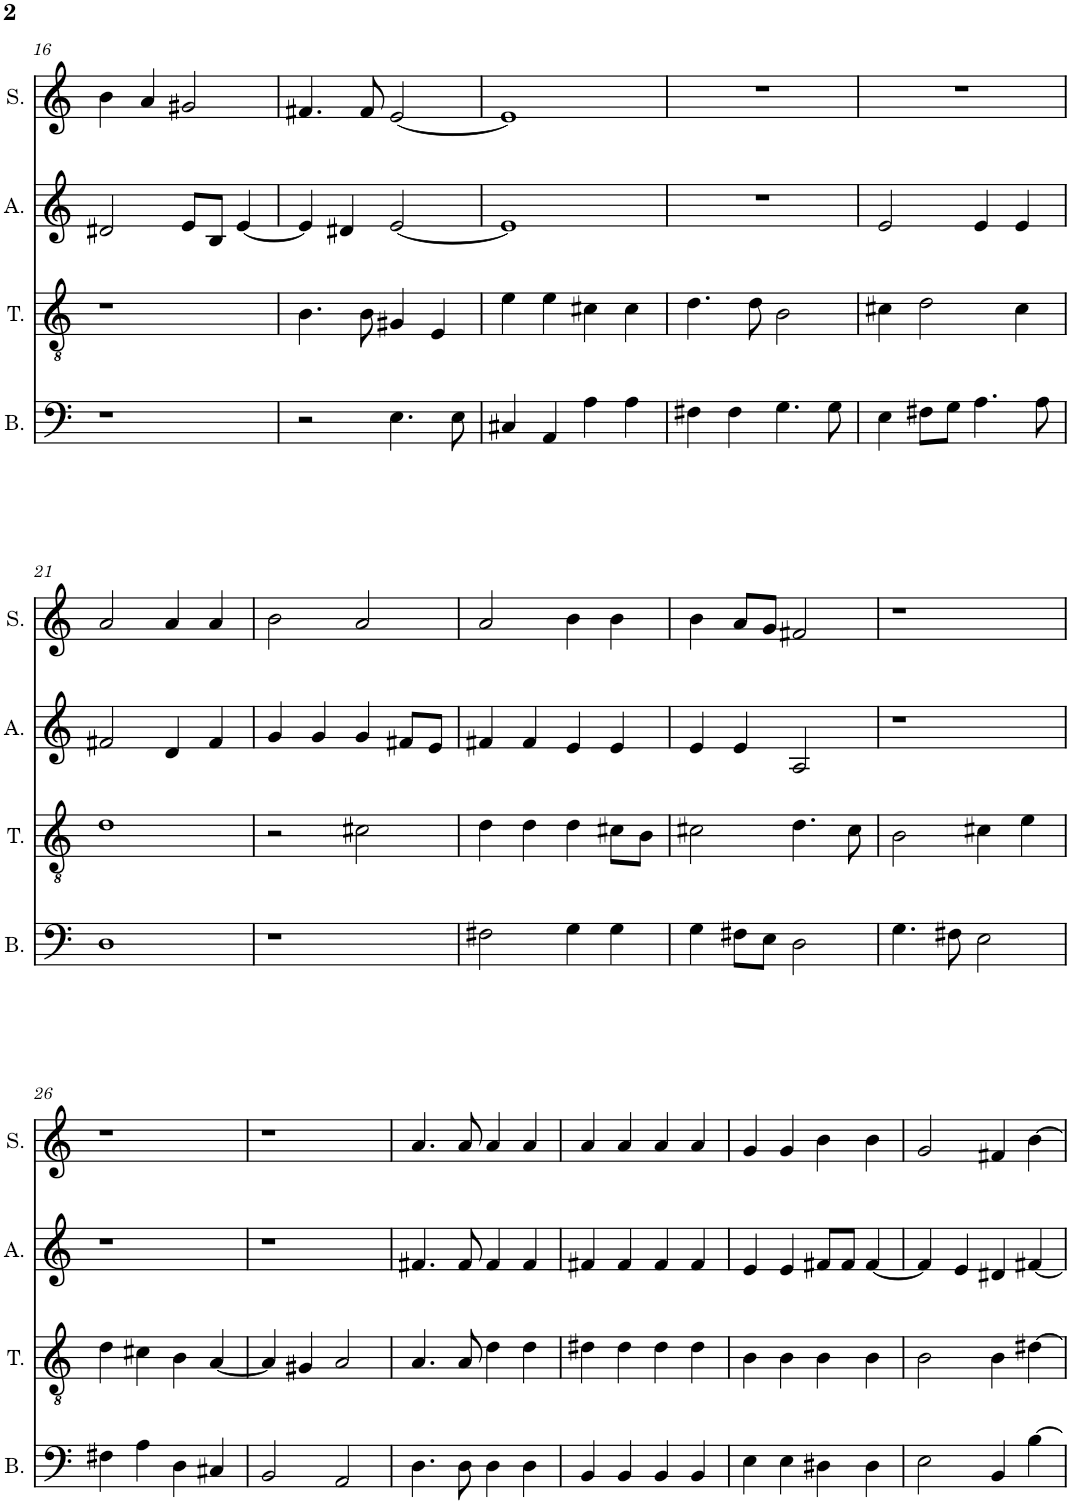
**kern	**kern	**kern	**kern
*part4	*part3	*part2	*part1
*staff4	*staff3	*staff2	*staff1
*I"Basse	*I"Tenor	*I"Alto	*I"Soprano
*I'B.	*I'T.	*I'A.	*I'S.
!!LO:PB:g=z
*clefF4	*clefGv2	*clefG2	*clefG2
*k[]	*k[]	*k[]	*k[]
*M4/4	*M4/4	*M4/4	*M4/4
*met(c)	*met(c)	*met(c)	*met(c)
=16	=16	=16	=16
1r	1r	2d#X/	4b\
.	.	.	4a/
.	.	8e/L	2g#X/
.	.	8B/J	.
.	.	[4e/	.
=17	=17	=17	=17
2r	4.B\	4e/]	4.f#X/
.	.	4d#X/	.
.	8B\	.	8f#/
4.E\	4G#X/	[2e/	[2e/
.	4E/	.	.
8E\	.	.	.
=18	=18	=18	=18
4C#X/	4e\	1e]	1e]
4AA/	4e\	.	.
4A\	4c#X\	.	.
4A\	4c#\	.	.
=19	=19	=19	=19
4F#X\	4.d\	1r	1r
4F#\	.	.	.
.	8d\	.	.
4.G\	2B\	.	.
8G\	.	.	.
=20	=20	=20	=20
4E\	4c#X\	2e/	1r
8F#X\L	2d\	.	.
8G\J	.	.	.
4.A\	.	4e/	.
.	4c#\	4e/	.
8A\	.	.	.
!!LO:LB:g=z
=21	=21	=21	=21
1D	1d	2f#X/	2a/
.	.	4d/	4a/
.	.	4f#/	4a/
=22	=22	=22	=22
1r	2r	4g/	2b\
.	.	4g/	.
.	2c#X\	4g/	2a/
.	.	8f#X/L	.
.	.	8e/J	.
=23	=23	=23	=23
2F#X\	4d\	4f#X/	2a/
.	4d\	4f#/	.
4G\	4d\	4e/	4b\
4G\	8c#X\L	4e/	4b\
.	8B\J	.	.
=24	=24	=24	=24
4G\	2c#X\	4e/	4b\
8F#X\L	.	4e/	8a/L
8E\J	.	.	8g/J
2D\	4.d\	2A/	2f#X/
.	8c#\	.	.
=25	=25	=25	=25
4.G\	2B\	1r	1r
8F#X\	.	.	.
2E\	4c#X\	.	.
.	4e\	.	.
!!LO:LB:g=z
=26	=26	=26	=26
4F#X\	4d\	1r	1r
4A\	4c#X\	.	.
4D\	4B\	.	.
4C#X/	[4A/	.	.
=27	=27	=27	=27
2BB/	4A/]	1r	1r
.	4G#X/	.	.
2AA/	2A/	.	.
=28	=28	=28	=28
4.D\	4.A/	4.f#X/	4.a/
8D\	8A/	8f#/	8a/
4D\	4d\	4f#/	4a/
4D\	4d\	4f#/	4a/
=29	=29	=29	=29
4BB/	4d#X\	4f#X/	4a/
4BB/	4d#\	4f#/	4a/
4BB/	4d#\	4f#/	4a/
4BB/	4d#\	4f#/	4a/
=30	=30	=30	=30
4E\	4B\	4e/	4g/
4E\	4B\	4e/	4g/
4D#X\	4B\	8f#X/L	4b\
.	.	8f#/J	.
4D#\	4B\	[4f#/	4b\
=31	=31	=31	=31
2E\	2B\	4f#/]	2g/
.	.	4e/	.
4BB/	4B\	4d#X/	4f#X/
[4B\	[4d#X\	[4f#X/	[4b\
=	=	=	=
*-	*-	*-	*-
